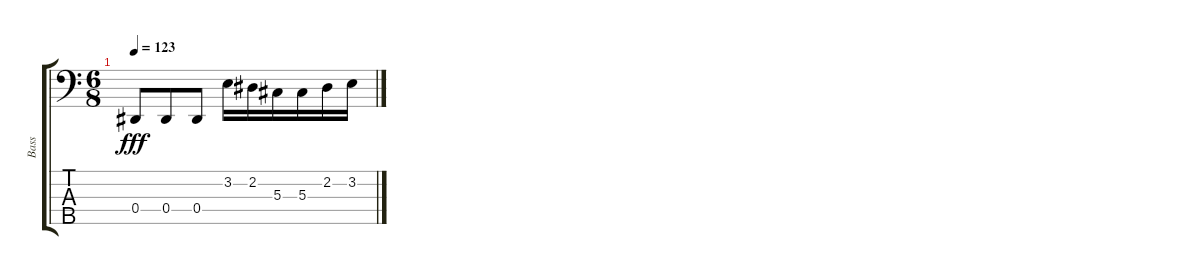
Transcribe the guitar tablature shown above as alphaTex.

\track ("Bass" "Bass") {instrument electricbassfinger}
\staff {score tabs}
\tuning (Gb2 Db2 Ab1 Eb1 Bb0) {hide}
\ts (6 8)
\tempo 123
\clef f4
\ks c
0.4.8{dy fff} 0.4.8 0.4.8 3.2.16 2.2.16 5.3.16 5.3.16 2.2.16 3.2.16
